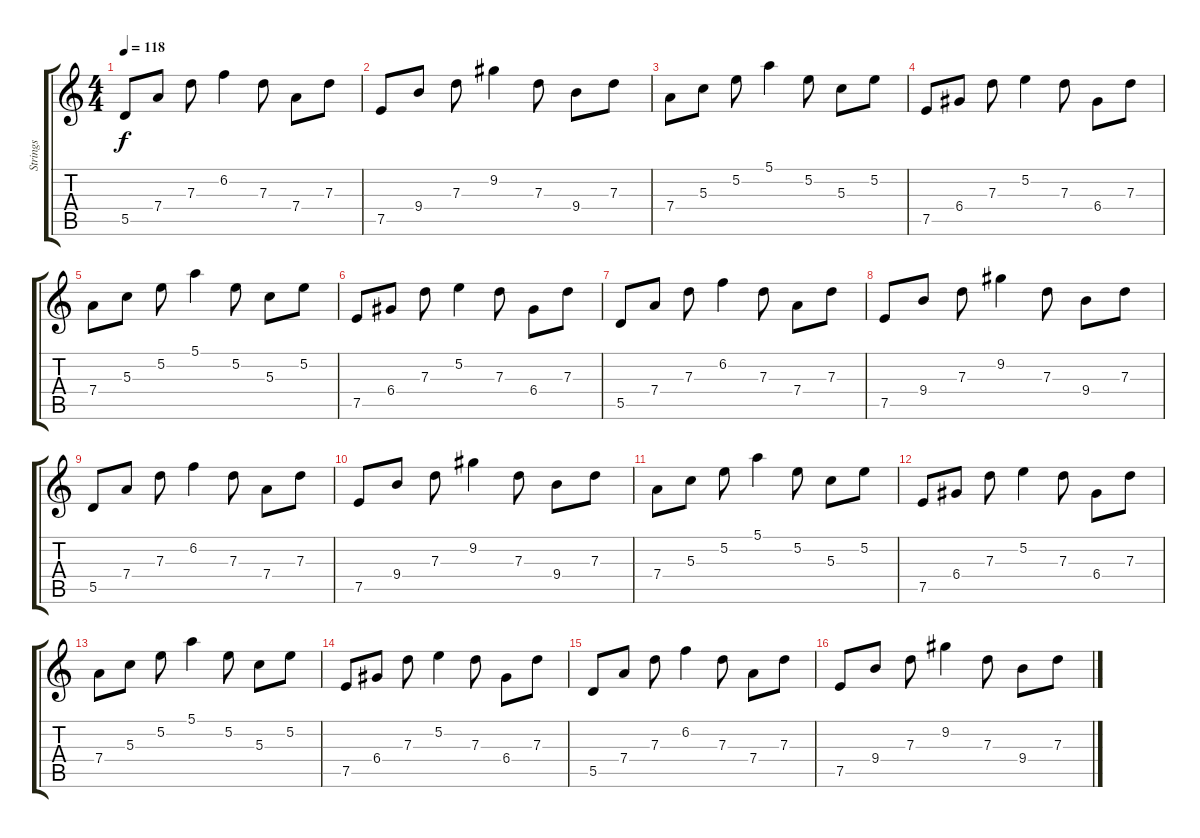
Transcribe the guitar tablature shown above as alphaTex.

\track ("Strings" "Strings") {instrument acousticguitarnylon}
\staff {score tabs}
\tuning (E4 B3 G3 D3 A2 E2) {hide}
\ts (4 4)
\tempo 118
\clef g2
\ks c
5.5.8{dy f} 7.4.8 7.3.8 6.2.4 7.3.8 7.4.8 7.3.8 |
7.5.8 9.4.8 7.3.8 9.2.4 7.3.8 9.4.8 7.3.8 |
7.4.8 5.3.8 5.2.8 5.1.4 5.2.8 5.3.8 5.2.8 |
7.5.8 6.4.8 7.3.8 5.2.4 7.3.8 6.4.8 7.3.8 |
7.4.8 5.3.8 5.2.8 5.1.4 5.2.8 5.3.8 5.2.8 |
7.5.8 6.4.8 7.3.8 5.2.4 7.3.8 6.4.8 7.3.8 |
5.5.8 7.4.8 7.3.8 6.2.4 7.3.8 7.4.8 7.3.8 |
7.5.8 9.4.8 7.3.8 9.2.4 7.3.8 9.4.8 7.3.8 |
5.5.8 7.4.8 7.3.8 6.2.4 7.3.8 7.4.8 7.3.8 |
7.5.8 9.4.8 7.3.8 9.2.4 7.3.8 9.4.8 7.3.8 |
7.4.8 5.3.8 5.2.8 5.1.4 5.2.8 5.3.8 5.2.8 |
7.5.8 6.4.8 7.3.8 5.2.4 7.3.8 6.4.8 7.3.8 |
7.4.8 5.3.8 5.2.8 5.1.4 5.2.8 5.3.8 5.2.8 |
7.5.8 6.4.8 7.3.8 5.2.4 7.3.8 6.4.8 7.3.8 |
5.5.8 7.4.8 7.3.8 6.2.4 7.3.8 7.4.8 7.3.8 |
7.5.8 9.4.8 7.3.8 9.2.4 7.3.8 9.4.8 7.3.8
